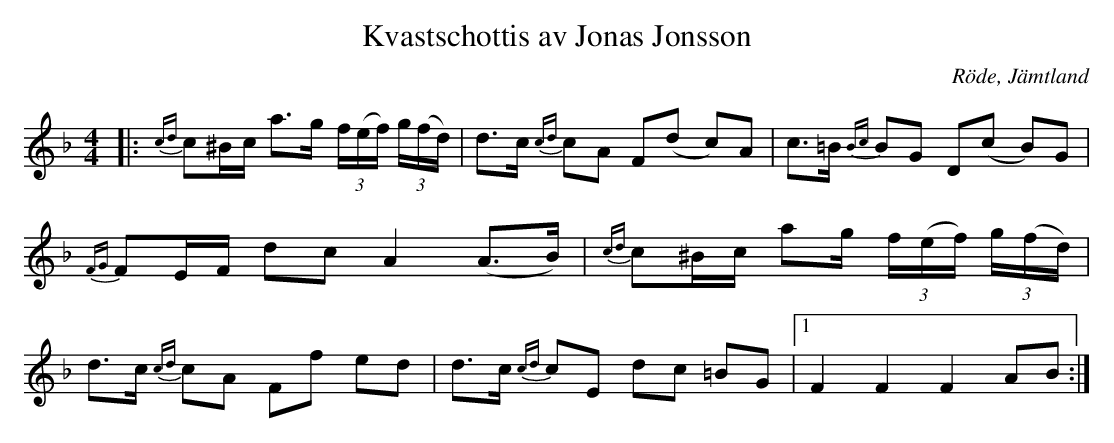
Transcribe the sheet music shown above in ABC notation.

X:1
T:Kvastschottis av Jonas Jonsson
O:Röde, Jämtland
M:4/4
L:1/16
K:F
|: {cd}c2^Bc a2>g2 (3f(ef) (3g(fd) | d2>c2 {cd}c2A2 F2(d2- c2)A2 | c2>=B2 {Bc}B2G2 D2(c2- B2)G2 | {FG}F2EF d2c2 A4 (A2>B2) | {cd}c2^Bc a2g (3f(ef) (3g(fd) | d2>c2 {cd}c2A2 F2f2 e2d2 | d2>c2 {cd}c2E2 d2c2 =B2G2 |1 F4 F4 F4 A2B2 :|
